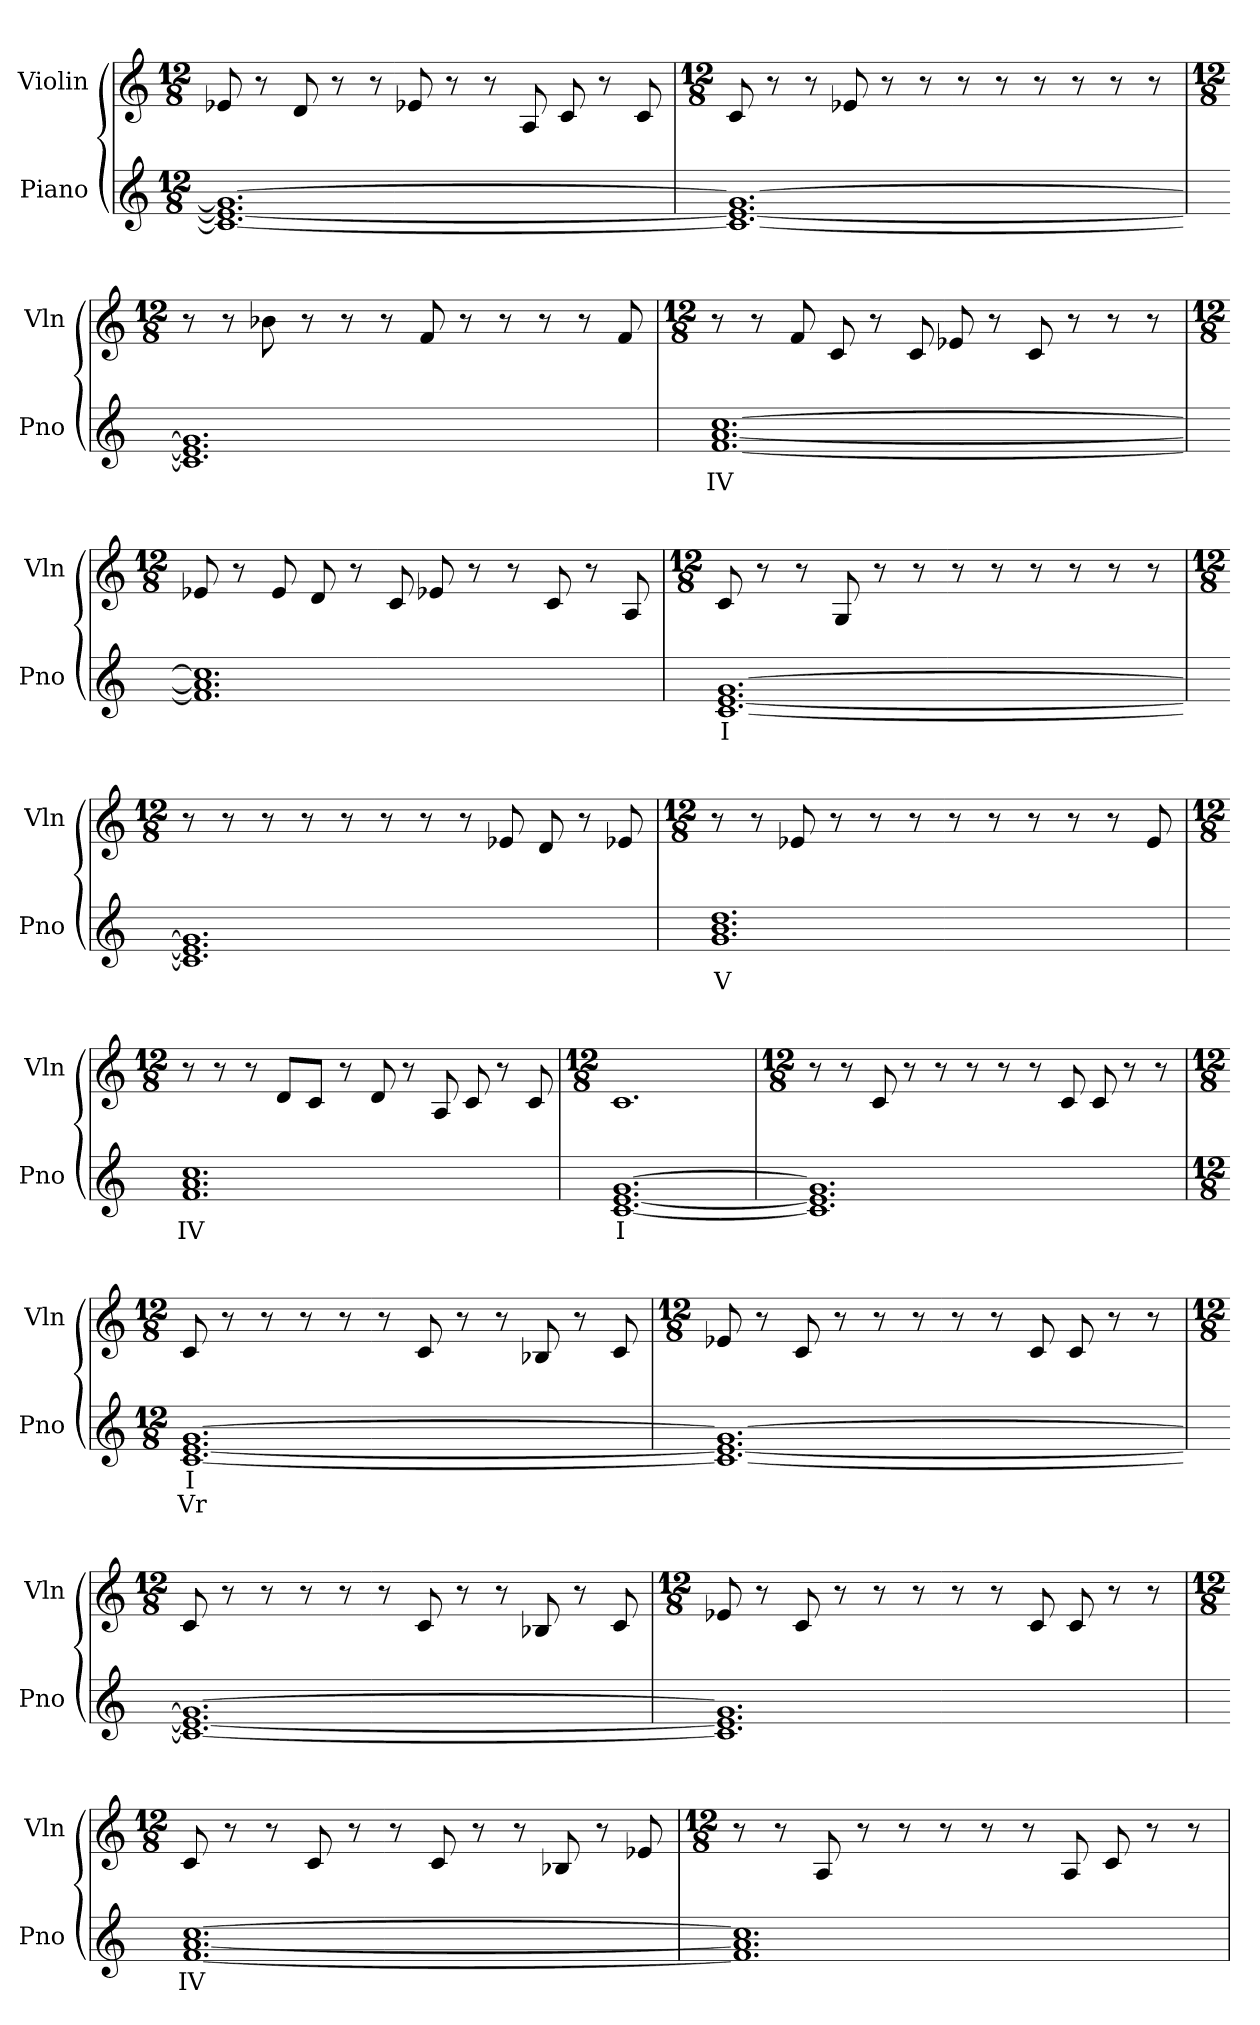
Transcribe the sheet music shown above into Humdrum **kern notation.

**kern	**text	**text	**kern
*part2	*part2	*part2	*part1
*staff2	*staff2	*staff2	*staff1
*I"Piano	*	*	*I"Violin
*I'Pno	*	*	*I'Vln
*k[]	*	*	*
*C:	*	*	*
*M12/8	*	*	*M12/8
=	=	=	=
1.c_ 1.e_ 1.g_	.	.	8e-X
.	.	.	8r
.	.	.	8d
.	.	.	8r
.	.	.	8r
.	.	.	8e-X
.	.	.	8r
.	.	.	8r
.	.	.	8A
.	.	.	8c
.	.	.	8r
.	.	.	8c
=	=	=	=
*k[]	*	*	*
*C:	*	*	*
*	*	*	*M12/8
1.c_ 1.e_ 1.g_	.	.	8c
.	.	.	8r
.	.	.	8r
.	.	.	8e-X
.	.	.	8r
.	.	.	8r
.	.	.	8r
.	.	.	8r
.	.	.	8r
.	.	.	8r
.	.	.	8r
.	.	.	8r
=	=	=	=
*k[]	*	*	*
*C:	*	*	*
*	*	*	*M12/8
1.c] 1.e] 1.g]	.	.	8r
.	.	.	8r
.	.	.	8b-X
.	.	.	8r
.	.	.	8r
.	.	.	8r
.	.	.	8f
.	.	.	8r
.	.	.	8r
.	.	.	8r
.	.	.	8r
.	.	.	8f
=	=	=	=
*k[]	*	*	*
*C:	*	*	*
*	*	*	*M12/8
[1.f [1.a [1.cc	IV	.	8r
.	.	.	8r
.	.	.	8f
.	.	.	8c
.	.	.	8r
.	.	.	8c
.	.	.	8e-X
.	.	.	8r
.	.	.	8c
.	.	.	8r
.	.	.	8r
.	.	.	8r
=	=	=	=
*k[]	*	*	*
*C:	*	*	*
*	*	*	*M12/8
1.f] 1.a] 1.cc]	.	.	8e-X
.	.	.	8r
.	.	.	8e-
.	.	.	8d
.	.	.	8r
.	.	.	8c
.	.	.	8e-X
.	.	.	8r
.	.	.	8r
.	.	.	8c
.	.	.	8r
.	.	.	8A
=	=	=	=
*k[]	*	*	*
*C:	*	*	*
*	*	*	*M12/8
[1.c [1.e [1.g	I	.	8c
.	.	.	8r
.	.	.	8r
.	.	.	8G
.	.	.	8r
.	.	.	8r
.	.	.	8r
.	.	.	8r
.	.	.	8r
.	.	.	8r
.	.	.	8r
.	.	.	8r
=	=	=	=
*k[]	*	*	*
*C:	*	*	*
*	*	*	*M12/8
1.c] 1.e] 1.g]	.	.	8r
.	.	.	8r
.	.	.	8r
.	.	.	8r
.	.	.	8r
.	.	.	8r
.	.	.	8r
.	.	.	8r
.	.	.	8e-X
.	.	.	8d
.	.	.	8r
.	.	.	8e-X
=	=	=	=
*k[]	*	*	*
*C:	*	*	*
*	*	*	*M12/8
1.g 1.b 1.dd	V	.	8r
.	.	.	8r
.	.	.	8e-X
.	.	.	8r
.	.	.	8r
.	.	.	8r
.	.	.	8r
.	.	.	8r
.	.	.	8r
.	.	.	8r
.	.	.	8r
.	.	.	8e-
=	=	=	=
*k[]	*	*	*
*C:	*	*	*
*	*	*	*M12/8
1.f 1.a 1.cc	IV	.	8r
.	.	.	8r
.	.	.	8r
.	.	.	8dL
.	.	.	8cJ
.	.	.	8r
.	.	.	8d
.	.	.	8r
.	.	.	8A
.	.	.	8c
.	.	.	8r
.	.	.	8c
=	=	=	=
*k[]	*	*	*
*C:	*	*	*
*	*	*	*M12/8
[1.c [1.e [1.g	I	.	1.c
=	=	=	=
*k[]	*	*	*
*C:	*	*	*
*	*	*	*M12/8
1.c] 1.e] 1.g]	.	.	8r
.	.	.	8r
.	.	.	8c
.	.	.	8r
.	.	.	8r
.	.	.	8r
.	.	.	8r
.	.	.	8r
.	.	.	8c
.	.	.	8c
.	.	.	8r
.	.	.	8r
=	=	=	=
*k[]	*	*	*
*C:	*	*	*
*M12/8	*	*	*M12/8
[1.c [1.e [1.g	I	Vr	8c
.	.	.	8r
.	.	.	8r
.	.	.	8r
.	.	.	8r
.	.	.	8r
.	.	.	8c
.	.	.	8r
.	.	.	8r
.	.	.	8B-X
.	.	.	8r
.	.	.	8c
=	=	=	=
*k[]	*	*	*
*C:	*	*	*
*	*	*	*M12/8
1.c_ 1.e_ 1.g_	.	.	8e-X
.	.	.	8r
.	.	.	8c
.	.	.	8r
.	.	.	8r
.	.	.	8r
.	.	.	8r
.	.	.	8r
.	.	.	8c
.	.	.	8c
.	.	.	8r
.	.	.	8r
=	=	=	=
*k[]	*	*	*
*C:	*	*	*
*	*	*	*M12/8
1.c_ 1.e_ 1.g_	.	.	8c
.	.	.	8r
.	.	.	8r
.	.	.	8r
.	.	.	8r
.	.	.	8r
.	.	.	8c
.	.	.	8r
.	.	.	8r
.	.	.	8B-X
.	.	.	8r
.	.	.	8c
=	=	=	=
*k[]	*	*	*
*C:	*	*	*
*	*	*	*M12/8
1.c] 1.e] 1.g]	.	.	8e-X
.	.	.	8r
.	.	.	8c
.	.	.	8r
.	.	.	8r
.	.	.	8r
.	.	.	8r
.	.	.	8r
.	.	.	8c
.	.	.	8c
.	.	.	8r
.	.	.	8r
=	=	=	=
*k[]	*	*	*
*C:	*	*	*
*	*	*	*M12/8
[1.f [1.a [1.cc	IV	.	8c
.	.	.	8r
.	.	.	8r
.	.	.	8c
.	.	.	8r
.	.	.	8r
.	.	.	8c
.	.	.	8r
.	.	.	8r
.	.	.	8B-X
.	.	.	8r
.	.	.	8e-X
=	=	=	=
*k[]	*	*	*
*C:	*	*	*
*	*	*	*M12/8
1.f] 1.a] 1.cc]	.	.	8r
.	.	.	8r
.	.	.	8A
.	.	.	8r
.	.	.	8r
.	.	.	8r
.	.	.	8r
.	.	.	8r
.	.	.	8A
.	.	.	8c
.	.	.	8r
.	.	.	8r
=	=	=	=
*-	*-	*-	*-
